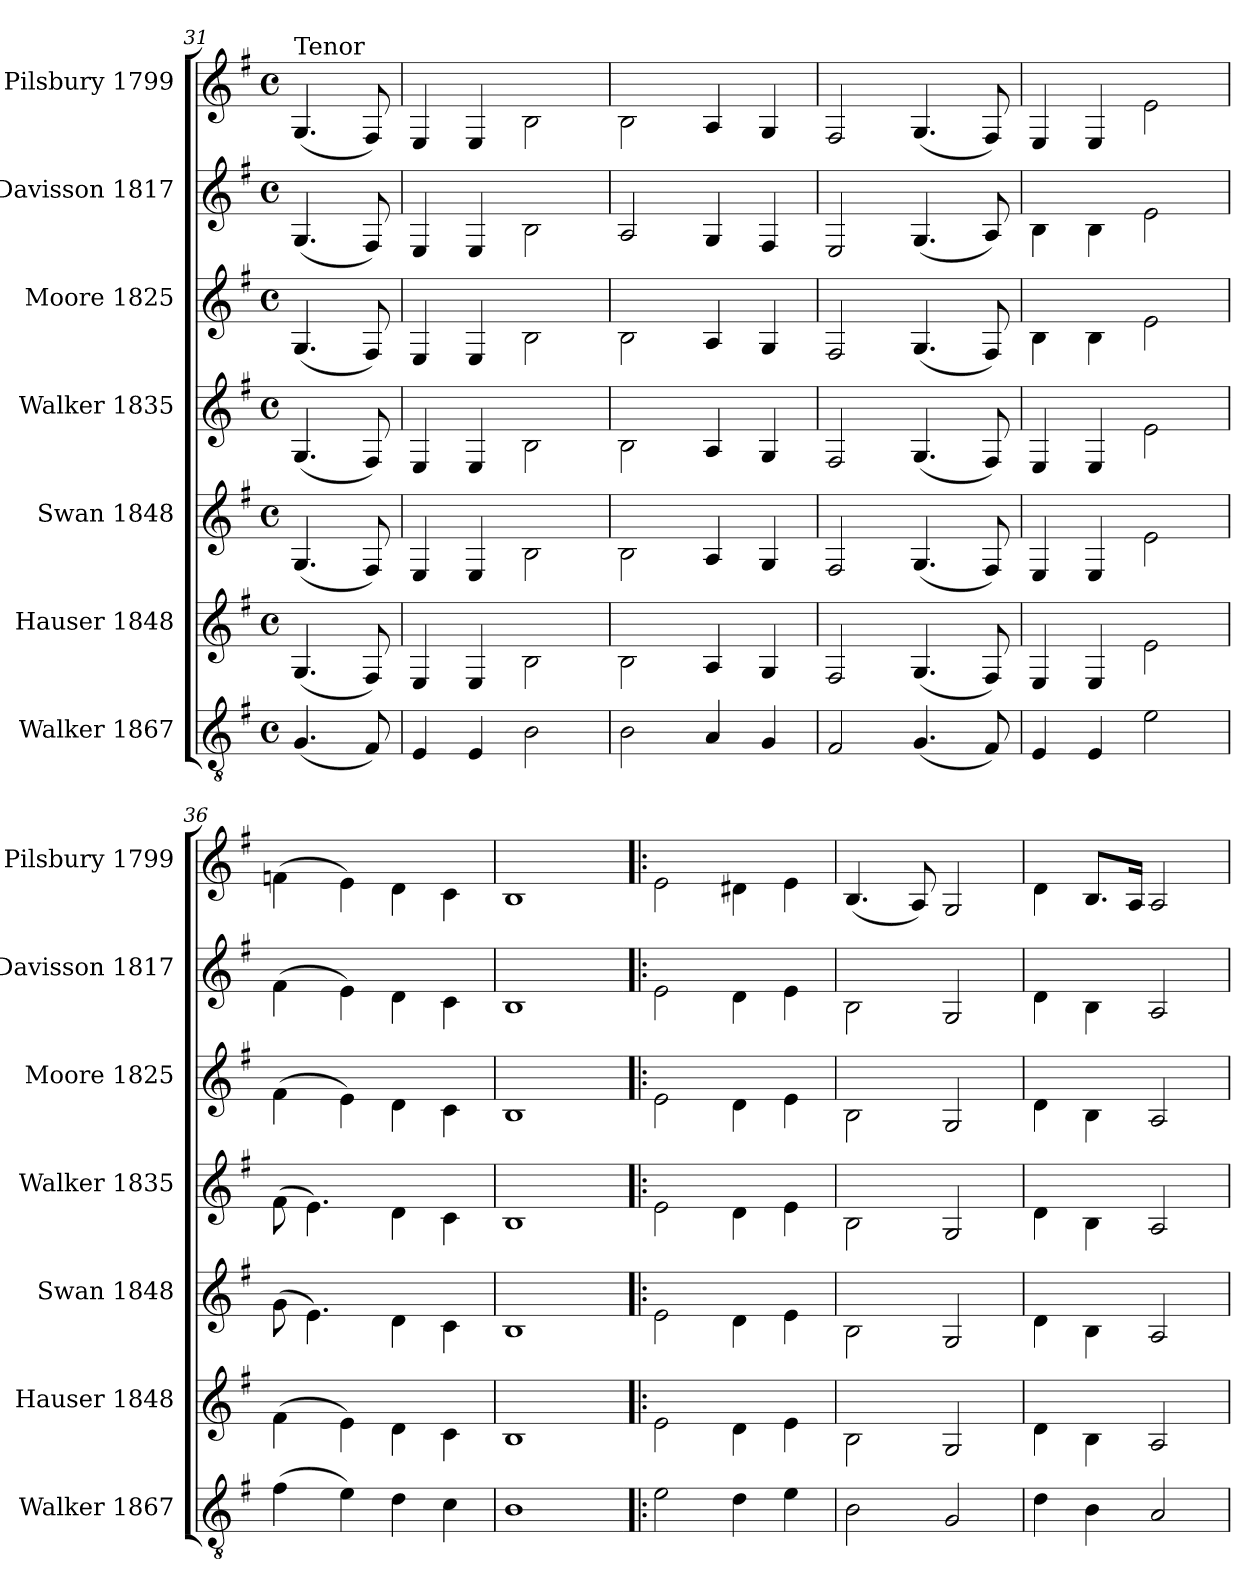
**kern	**kern	**kern	**kern	**kern	**kern	**kern
*part7	*part6	*part5	*part4	*part3	*part2	*part1
*staff7	*staff6	*staff5	*staff4	*staff3	*staff2	*staff1
*I"Walker 1867	*I"Hauser 1848	*I"Swan 1848	*I"Walker 1835	*I"Moore 1825	*I"Davisson 1817	*I"Pilsbury 1799
*I'Walker 1867	*I'Hauser 1848	*I'Swan 1848	*I'Walker 1835	*I'Moore 1825	*I'Davisson 1817	*I'Pilsbury 1799
*clefGv2	*clefG2	*clefG2	*clefG2	*clefG2	*clefG2	*clefG2
*k[f#]	*k[f#]	*k[f#]	*k[f#]	*k[f#]	*k[f#]	*k[f#]
*M4/4	*M4/4	*M4/4	*M4/4	*M4/4	*M4/4	*M4/4
*met(c)	*met(c)	*met(c)	*met(c)	*met(c)	*met(c)	*met(c)
=31	=31	=31	=31	=31	=31	=31
!	!	!	!	!	!	!LO:TX:a:t=Tenor
(4.G!/	(4.G!/	(4.G!/	(4.G!/	(4.G!/	(4.G!/	(4.G!/
8F#!/)	8F#!/)	8F#!/)	8F#!/)	8F#!/)	8F#!/)	8F#!/)
=32	=32	=32	=32	=32	=32	=32
4E!/	4E!/	4E!/	4E!/	4E!/	4E!/	4E!/
4E!/	4E!/	4E!/	4E!/	4E!/	4E!/	4E!/
2B!\	2B!\	2B!\	2B!\	2B!\	2B!\	2B!\
=33	=33	=33	=33	=33	=33	=33
2B!\	2B!\	2B!\	2B!\	2B!\	2A!i/	2B!\
4A!/	4A!/	4A!/	4A!/	4A!/	4G!i/	4A!/
4G!/	4G!/	4G!/	4G!/	4G!/	4F#!i/	4G!/
=34	=34	=34	=34	=34	=34	=34
2F#!/	2F#!/	2F#!/	2F#!/	2F#!/	2E!i/	2F#!/
(4.G!/	(4.G!/	(4.G!/	(4.G!/	(4.G!/	(4.G!/	(4.G!/
8F#!/)	8F#!/)	8F#!/)	8F#!/)	8F#!/)	8A!i/)	8F#!/)
=35	=35	=35	=35	=35	=35	=35
4E!/	4E!/	4E!/	4E!/	4B!i\	4B!i\	4E!/
4E!/	4E!/	4E!/	4E!/	4B!i\	4B!i\	4E!/
2e!\	2e!\	2e!\	2e!\	2e!\	2e!\	2e!\
=36	=36	=36	=36	=36	=36	=36
(4f#!\	(4f#!\	(8g!j\	(8f#!\	(4f#!\	(4f#!\	(4fn!\
.	.	4.e!\)	4.e!\)	.	.	.
4e!\)	4e!\)	.	.	4e!\)	4e!\)	4e!\)
4d!\	4d!\	4d!\	4d!\	4d!\	4d!\	4d!\
4c!\	4c!\	4c!\	4c!\	4c!\	4c!\	4c!\
=37	=37	=37	=37	=37	=37	=37
1B!	1B!	1B!	1B!	1B!	1B!	1B!
=38!|:	=38!|:	=38!|:	=38!|:	=38!|:	=38!|:	=38!|:
2e!\	2e!\	2e!\	2e!\	2e!\	2e!\	2e!\
4d!\	4d!\	4d!\	4d!\	4d!\	4d!\	4d#X!\
4e!\	4e!\	4e!\	4e!\	4e!\	4e!\	4e!\
=39	=39	=39	=39	=39	=39	=39
2B!i\	2B!i\	2B!i\	2B!i\	2B!i\	2B!i\	(4.B!/
.	.	.	.	.	.	8A!/)
2G!/	2G!/	2G!/	2G!/	2G!/	2G!/	2G!/
=40	=40	=40	=40	=40	=40	=40
4d!\	4d!\	4d!\	4d!\	4d!\	4d!\	4d!\
4B!i\	4B!i\	4B!i\	4B!i\	4B!i\	4B!i\	8.B!/L
.	.	.	.	.	.	16A!/Jk
2A!/	2A!/	2A!/	2A!/	2A!/	2A!/	2A!/
=	=	=	=	=	=	=
*-	*-	*-	*-	*-	*-	*-
